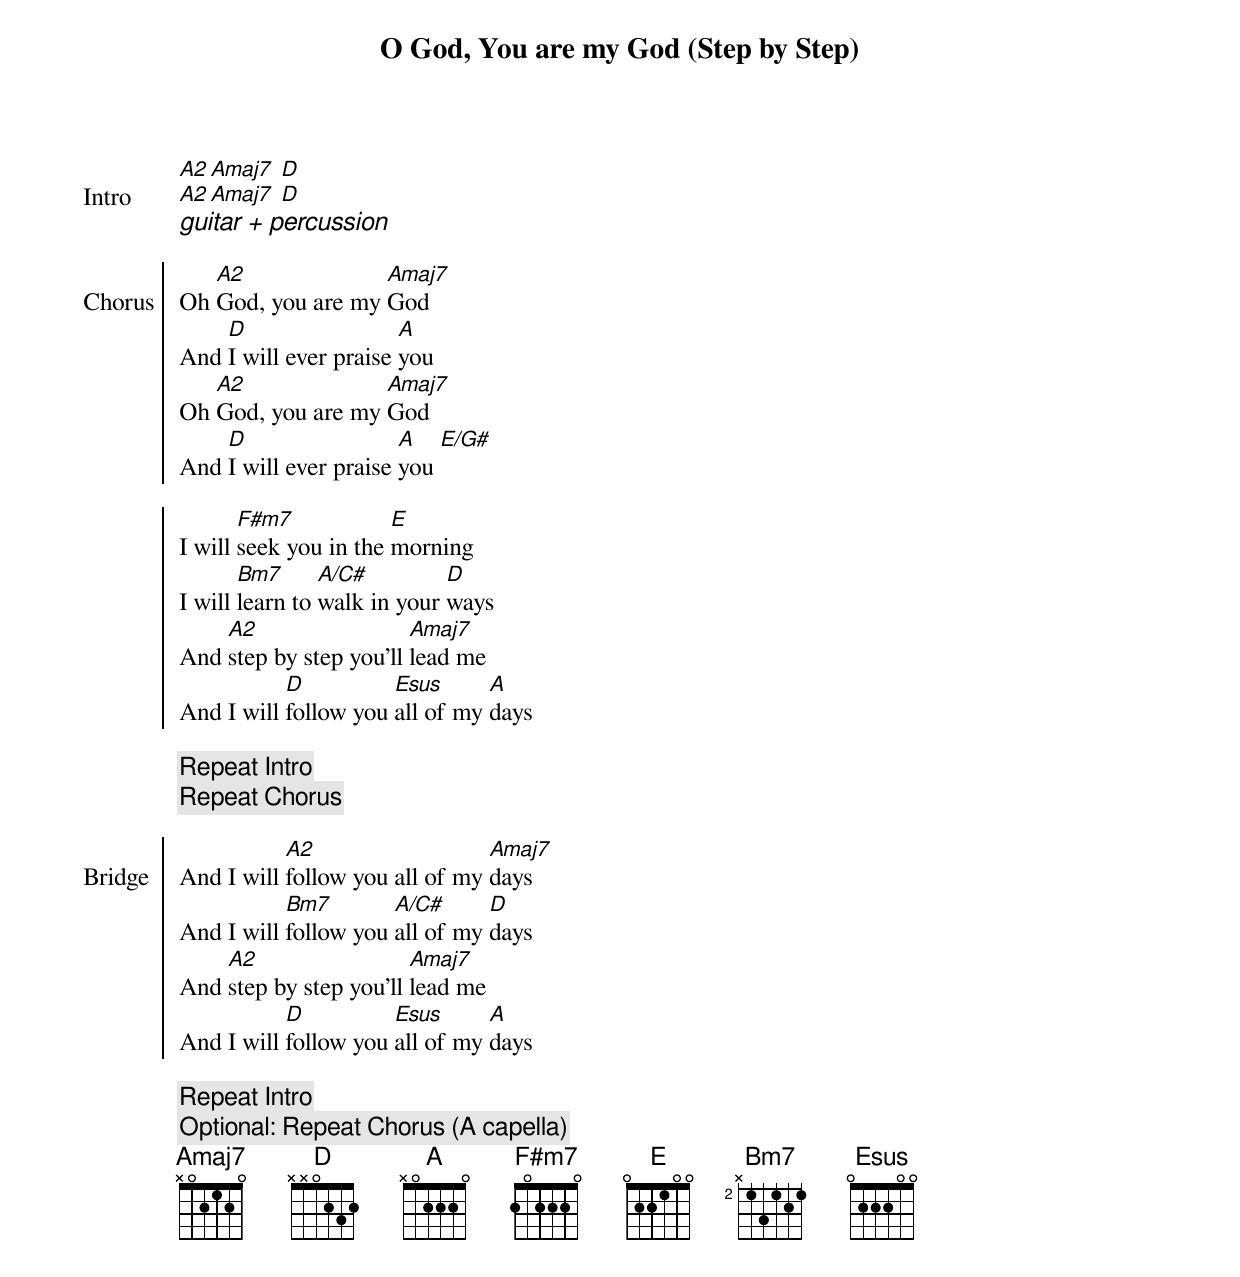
{title: O God, You are my God (Step by Step)}
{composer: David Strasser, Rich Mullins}
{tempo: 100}
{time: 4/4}
{transpose: }
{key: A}

{start_of_verse: Intro}
[A2][Amaj7] [D]
[A2][Amaj7] [D]
{ci: guitar + percussion}
{end_of_verse: Intro}

{soc: Chorus}
Oh [A2]God, you are my [Amaj7]God
And [D]I will ever praise [A]you
Oh [A2]God, you are my [Amaj7]God
And [D]I will ever praise [A]you [E/G#]

I will [F#m7]seek you in the [E]morning
I will [Bm7]learn to [A/C#]walk in your [D]ways
And [A2]step by step you'll [Amaj7]lead me
And I will [D]follow you [Esus]all of my [A]days
{eoc: Chorus}

{c: Repeat Intro}
{c: Repeat Chorus}

{soc: Bridge}
And I will [A2]follow you all of my [Amaj7]days
And I will [Bm7]follow you [A/C#]all of my [D]days
And [A2]step by step you'll [Amaj7]lead me
And I will [D]follow you [Esus]all of my [A]days
{eoc: Bridge}

{c: Repeat Intro}
{c: Optional: Repeat Chorus (A capella)}
